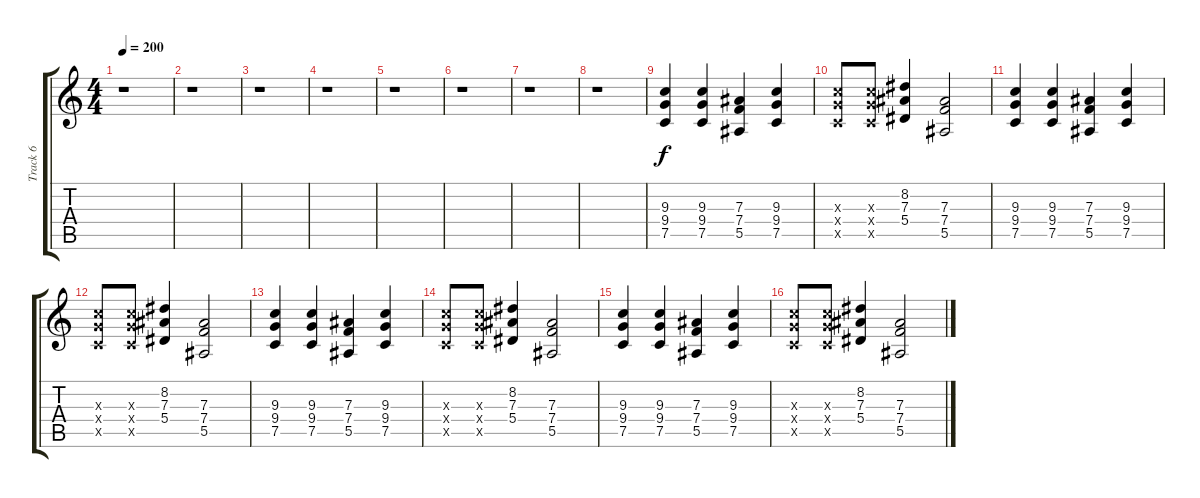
\track ("Track 6" "Track 6") {instrument distortionguitar}
\staff {score tabs}
\tuning (C4 G3 Eb3 Bb2 F2 C2) {hide}
\ts (4 4)
\tempo 200
\clef g2
\ks c
r.1{dy f} |
r.1 |
r.1 |
r.1 |
r.1 |
r.1 |
r.1 |
r.1 |
(9.3 9.4 7.5).4 (9.3 9.4 7.5).4 (7.3 7.4 5.5).4 (9.3 9.4 7.5).4 |
(9.3{x} 9.4{x} 7.5{x}).8 (9.3{x} 9.4{x} 7.5{x}).8 (8.2 7.3 5.4).4 (7.3 7.4 5.5).2 |
(9.3 9.4 7.5).4 (9.3 9.4 7.5).4 (7.3 7.4 5.5).4 (9.3 9.4 7.5).4 |
(9.3{x} 9.4{x} 7.5{x}).8 (9.3{x} 9.4{x} 7.5{x}).8 (8.2 7.3 5.4).4 (7.3 7.4 5.5).2 |
(9.3 9.4 7.5).4 (9.3 9.4 7.5).4 (7.3 7.4 5.5).4 (9.3 9.4 7.5).4 |
(9.3{x} 9.4{x} 7.5{x}).8 (9.3{x} 9.4{x} 7.5{x}).8 (8.2 7.3 5.4).4 (7.3 7.4 5.5).2 |
(9.3 9.4 7.5).4 (9.3 9.4 7.5).4 (7.3 7.4 5.5).4 (9.3 9.4 7.5).4 |
(9.3{x} 9.4{x} 7.5{x}).8 (9.3{x} 9.4{x} 7.5{x}).8 (8.2 7.3 5.4).4 (7.3 7.4 5.5).2
